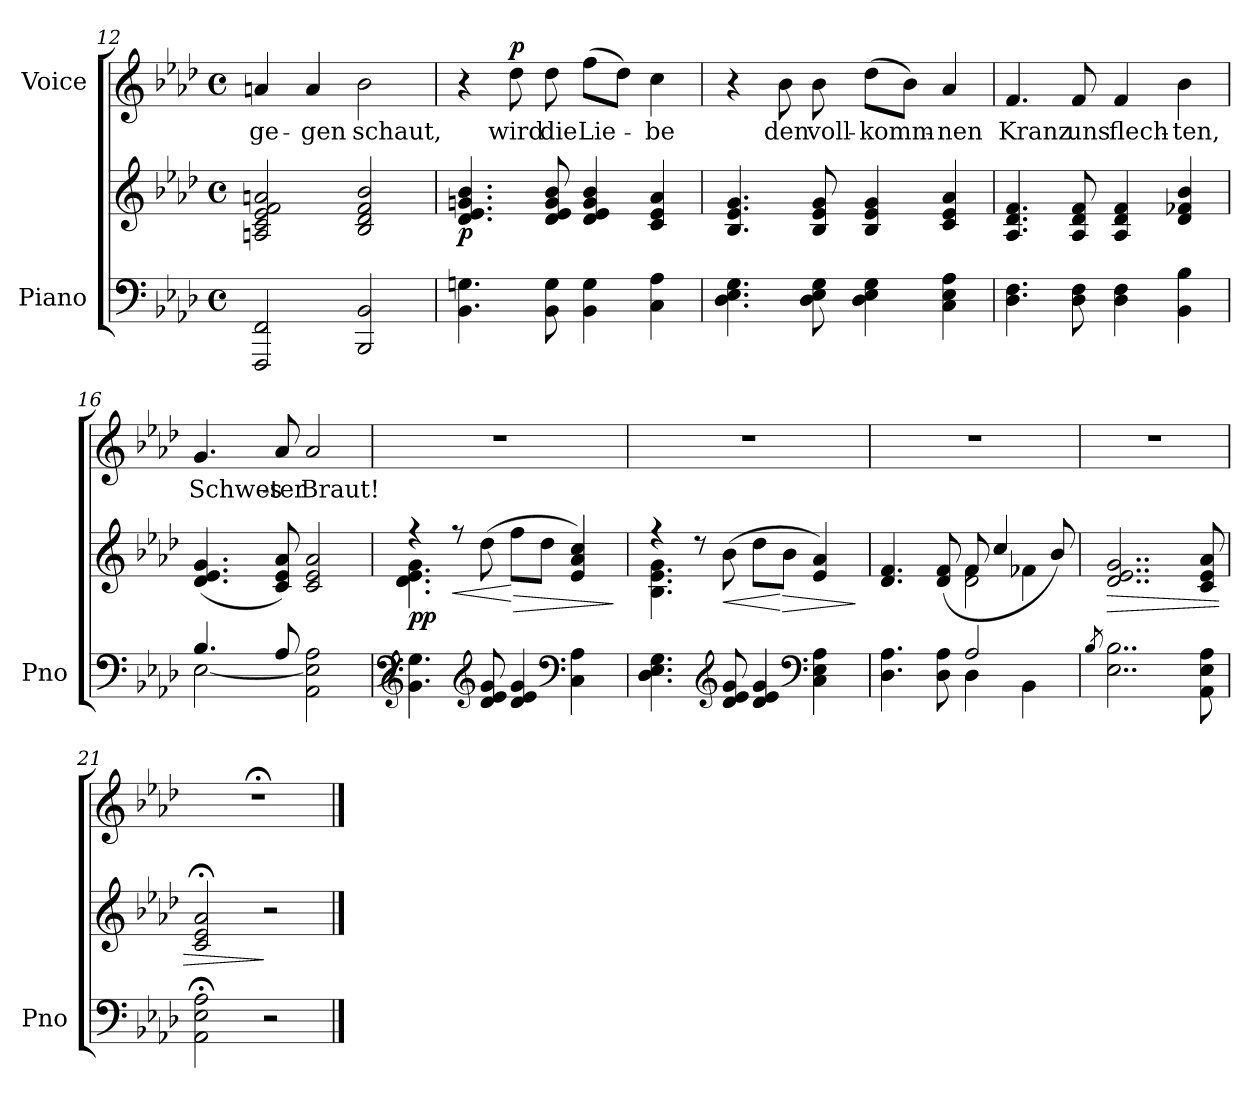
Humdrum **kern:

**kern	**kern	**dynam	**kern	**text	**dynam
*part2	*part2	*part2	*part1	*part1	*part1
*staff3	*staff2	*staff2/3	*staff1	*staff1	*staff1
*I"Piano	*	*	*I"Voice	*	*
*I'Pno	*	*	*	*	*
*clefF4	*clefG2	*	*clefG2	*	*
*k[b-e-a-d-]	*k[b-e-a-d-]	*	*k[b-e-a-d-]	*	*
*M4/4	*M4/4	*	*M4/4	*	*
*met(c)	*met(c)	*	*met(c)	*	*
=12	=12	=12	=12	=12	=12
2FFF/ 2FF/	2An/ 2c/ 2e-/ 2f/ 2an/	.	4an/	-ge-	.
.	.	.	4a/	-gen	.
2BBB-/ 2BB-/	2B-/ 2d-/ 2f/ 2b-/	.	2b-\	schaut,	.
=13	=13	=13	=13	=13	=13
!	!	!LO:DY:b	!	!	!
4.BB-\ 4.Gn\	4.d-/ 4.e-/ 4.gn/ 4.b-/	p	4r	.	.
!	!	!	!	!	!LO:DY:b
.	.	.	8dd-\	wird	p
8BB-\ 8G\	8d-/ 8e-/ 8g/ 8b-/	.	8dd-\	die	.
4BB-\ 4G\	4d-/ 4e-/ 4g/ 4b-/	.	(8ff\L	Lie-	.
.	.	.	8dd-\J)	.	.
4C\ 4A-\	4c/ 4e-/ 4a-/	.	4cc\	-be	.
=14	=14	=14	=14	=14	=14
4.D-\ 4.E-\ 4.G\	4.B-/ 4.e-/ 4.g/	.	4r	.	.
.	.	.	8b-\	den	.
8D-\ 8E-\ 8G\	8B-/ 8e-/ 8g/	.	8b-\	voll-	.
4D-\ 4E-\ 4G\	4B-/ 4e-/ 4g/	.	(8dd-\L	-komm-	.
.	.	.	8b-\J)	.	.
4C\ 4E-\ 4A-\	4c/ 4e-/ 4a-/	.	4a-/	-nen	.
=15	=15	=15	=15	=15	=15
4.D-\ 4.F\	4.A-/ 4.d-/ 4.f/	.	4.f/	Kranz	.
8D-\ 8F\	8A-/ 8d-/ 8f/	.	8f/	uns	.
4D-\ 4F\	4A-/ 4d-/ 4f/	.	4f/	flech-	.
4BB-\ 4B-\	4d-/ 4f-X/ 4b-/	.	4b-\	-ten,	.
=16	=16	=16	=16	=16	=16
*^	*	*	*	*	*
4.B-/	[2E-\	(>4.d-/ 4.e-/ 4.g/	.	4.g/	Schwes-	.
8A-/	.	8c/ 8e-/ 8a-/)	.	8a-/	-ter	.
2ryy	2AA-\ 2E-\] 2A-\	2c/ 2e-/ 2a-/	.	2a-/	Braut!	.
=17	=17	=17	=17	=17	=17	=17
*	*	*^	*	*	*	*
!	!	!	!	!LO:DY:b	!	!	!
*v	*v	*	*	*	*	*	*
4.BB-\ 4.G\	4r	4.d-\ 4.e-\ 4.g\	pp	1r	.	.
!	!	!	!LO:HP:b	!	!	!
.	8r	.	<	.	.	.
*clefG2	*	*	*	*	*	*
8d-/ 8e-/ 8g/	(8dd-\	2ryy	.	.	.	.
!	!	!	!LO:HP:n=1:b	!	!	!
4d-/ 4e-/ 4g/	8ff\L	.	[ >	.	.	.
.	8dd-\J	.	.	.	.	.
*clefF4	*	*	*	*	*	*
4C\ 4A-\	4e-/ 4a-/ 4cc/)	.	.	.	.	.
.	.	8ryy	.	.	.	.
*	*v	*v	*	*	*	*
.	.	]	.	.	.
=18	=18	=18	=18	=18	=18
*	*^	*	*	*	*
4.D-\ 4.E-\ 4.G\	4r	4.B-\ 4.e-\ 4.g\	.	1r	.	.
.	8r	.	.	.	.	.
*clefG2	*	*	*	*	*	*
!	!	!	!LO:HP:b	!	!	!
8d-/ 8e-/ 8g/	(8b-\	2ryy	<	.	.	.
4d-/ 4e-/ 4g/	8dd-\L	.	.	.	.	.
!	!	!	!LO:HP:n=1:b	!	!	!
.	8b-\J	.	[ >	.	.	.
*clefF4	*	*	*	*	*	*
4C\ 4E-\ 4A-\	4e-/ 4a-/)	.	.	.	.	.
.	.	8ryy	.	.	.	.
*	*v	*v	*	*	*	*
.	.	]	.	.	.
=19	=19	=19	=19	=19	=19
*^	*^	*	*	*	*
*	*	*	*^	*	*	*	*
4.D-\ 4.A-\	2ryy	4.d-/ 4.f/	2ryy	2ryy	.	1r	.	.
8D-\ 8A-\	.	(8d-/ 8f/	.	.	.	.	.	.
!	!	!	!	!LO:N:head=solid	!	!	!	!
4D-\	2A-/	8f/	2d-\	4f\	.	.	.	.
.	.	4cc/	.	.	.	.	.	.
4BB-\	.	.	.	4f-X\	.	.	.	.
.	.	8b-/)	.	.	.	.	.	.
*v	*v	*	*	*	*	*	*	*
*	*v	*v	*v	*	*	*	*
=20	=20	=20	=20	=20	=20
8qB-/	.	.	.	.	.
!	!	!LO:HP:b	!	!	!
2..E-\ 2..B-\	2..d-/ 2..e-/ 2..g/	>	1r	.	.
8AA-\ 8E-\ 8A-\	8c/ 8e-/ 8a-/	.	.	.	.
=21	=21	=21	=21	=21	=21
2AA-\;< 2E-\;< 2A-\;<	2c/;< 2e-/;< 2a-/;<	.	1r;<	.	.
2r	2r	]	.	.	.
==	==	==	==	==	==
*-	*-	*-	*-	*-	*-
